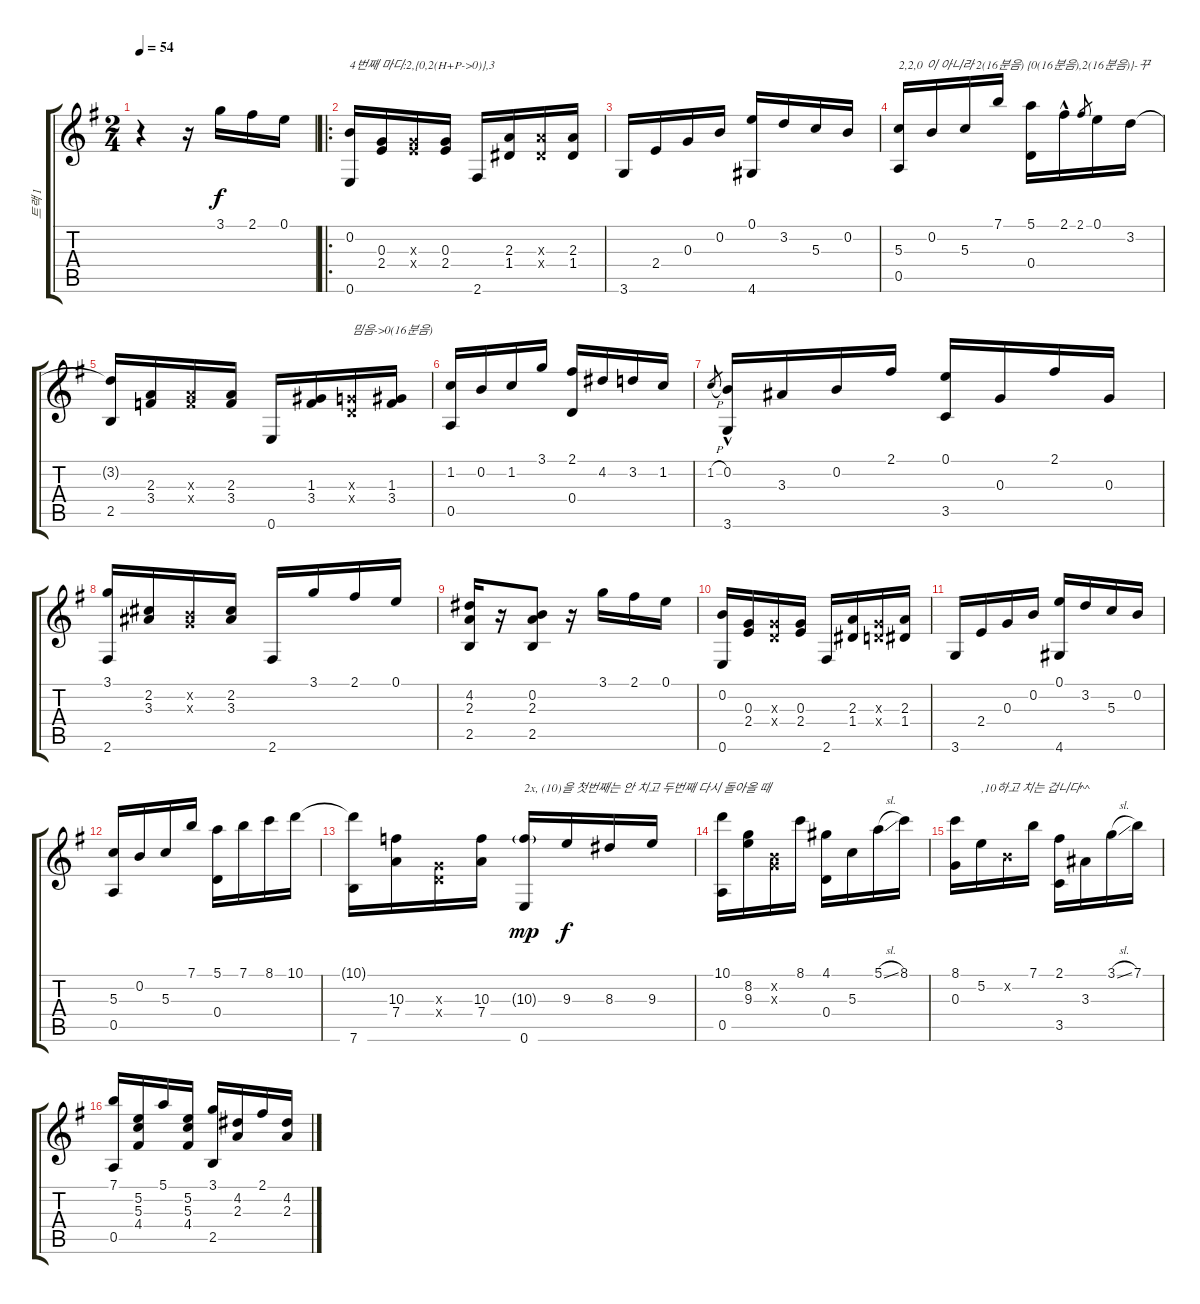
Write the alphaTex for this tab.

\track ("트랙 1" "트랙 1") {instrument acousticguitarnylon}
\staff {score tabs}
\tuning (E4 B3 G3 D3 A2 E2) {hide}
\ts (2 4)
\tempo 54
\clef g2
\ks g
r.4{dy f instrument acousticguitarnylon} r.16 3.1.16 2.1.16 0.1.16 |
\ro
(0.2 0.6).16{txt "4번째 마디:2,{0,2(H+P->0)},3"} (0.3 2.4).16 (0.3{x} 2.4{x}).16 (0.3 2.4).16 2.6.16 (2.3 1.4).16 (2.3{x} 1.4{x}).16 (2.3 1.4).16 |
3.6.16 2.4.16 0.3.16 0.2.16 (0.1 4.6).16 3.2.16 5.3.16 0.2.16 |
(5.3 0.5).16{txt "2,2,0 이 아니라 2(16분음) {0(16분음),2(16분음)}-꾸"} 0.2.16 5.3.16 7.1.16 (5.1 0.4).16 2.1{hac}.16 2.1.8{gr} 0.1.16 3.2.16 |
(3.2{t} 2.5).16 (2.3 3.4).16 (2.3{x} 3.4{x}).16 (2.3 3.4).16 0.6.16 (1.3 3.4).16 (0.3{x} 0.4{x}).16{txt "밈음->0(16분음)"} (1.3 3.4).16 |
(1.2 0.5).16 0.2.16 1.2.16 3.1.16 (2.1 0.4).16 4.2.16 3.2.16 1.2.16 |
1.2{h}.8{gr} (0.2{hac} 3.6{hac}).16 3.3.16 0.2.16 2.1.16 (0.1 3.5).16 0.3.16 2.1.16 0.3.16 |
(3.1 2.6).16 (2.2 3.3).16 (0.2{x} 0.3{x}).16 (2.2 3.3).16 2.6.16 3.1.16 2.1.16 0.1.16 |
(4.2 2.3 2.5).16 r.16 (0.2 2.3 2.5).8 r.16 3.1.16 2.1.16 0.1.16 |
(0.2 0.6).16 (0.3 2.4).16 (0.3{x} 0.4{x}).16 (0.3 2.4).16 2.6.16 (2.3 1.4).16 (0.3{x} 0.4{x}).16 (2.3 1.4).16 |
3.6.16 2.4.16 0.3.16 0.2.16 (0.1 4.6).16 3.2.16 5.3.16 0.2.16 |
(5.3 0.5).16 0.2.16 5.3.16 7.1.16 (5.1 0.4).16 7.1.16 8.1.16 10.1.16 |
(10.1{t} 7.6).16 (10.3 7.4).16 (0.3{x} 0.4{x}).16 (10.3 7.4).16 (10.3{g} 0.6).16{txt "2x, (10)을 첫번째는 안 치고 두번째 다시 돌아올 때" dy mp} 9.3.16{dy f} 8.3.16 9.3.16 |
(10.1 0.5).16 (8.2 9.3).16 (0.2{x} 0.3{x}).16 8.1.16 (4.1 0.4).16 5.3.16 5.1{sl}.16 8.1.16 |
(8.1 0.3).16 5.2.16{txt ",10하고 치는 겁니다^^"} 0.2{x}.16 7.1.16 (2.1 3.5).16 3.3.16 3.1{sl}.16 7.1.16 |
(7.1 0.5).16 (5.2 5.3 4.4).16 5.1.16 (5.2 5.3 4.4).16 (3.1 2.5).16 (4.2 2.3).16 2.1.16 (4.2 2.3).16
